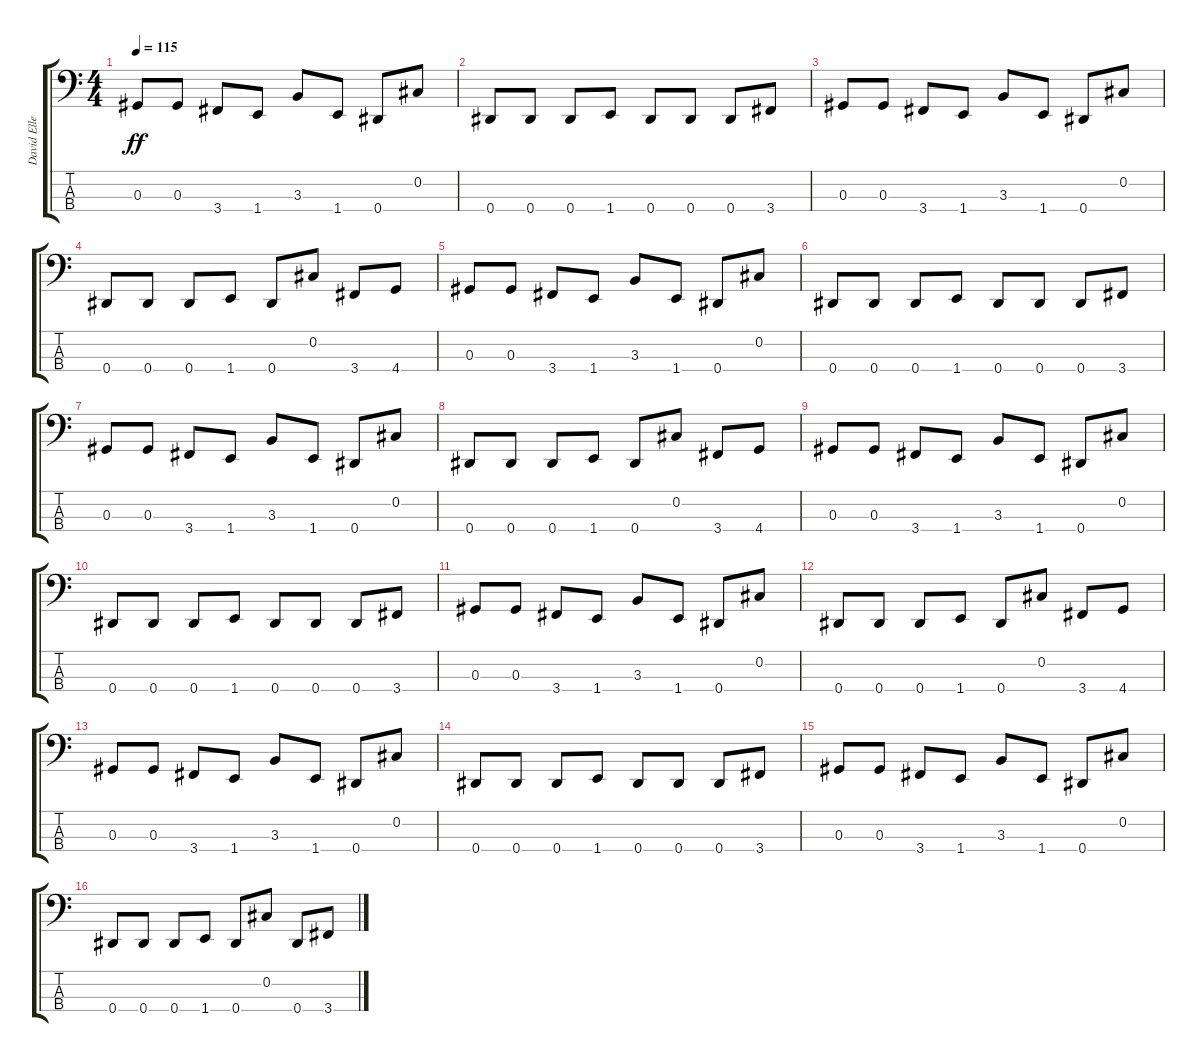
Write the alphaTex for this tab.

\track ("David Ellefson" "David Elle") {instrument electricbassfinger}
\staff {score tabs}
\tuning (Gb2 Db2 Ab1 Eb1) {hide}
\ts (4 4)
\tempo 115
\clef f4
\ks c
0.3.8{dy ff} 0.3.8 3.4.8 1.4.8 3.3.8 1.4.8 0.4.8 0.2.8 |
0.4.8 0.4.8 0.4.8 1.4.8 0.4.8 0.4.8 0.4.8 3.4.8 |
0.3.8 0.3.8 3.4.8 1.4.8 3.3.8 1.4.8 0.4.8 0.2.8 |
0.4.8 0.4.8 0.4.8 1.4.8 0.4.8 0.2.8 3.4.8 4.4.8 |
0.3.8 0.3.8 3.4.8 1.4.8 3.3.8 1.4.8 0.4.8 0.2.8 |
0.4.8 0.4.8 0.4.8 1.4.8 0.4.8 0.4.8 0.4.8 3.4.8 |
0.3.8 0.3.8 3.4.8 1.4.8 3.3.8 1.4.8 0.4.8 0.2.8 |
0.4.8 0.4.8 0.4.8 1.4.8 0.4.8 0.2.8 3.4.8 4.4.8 |
0.3.8 0.3.8 3.4.8 1.4.8 3.3.8 1.4.8 0.4.8 0.2.8 |
0.4.8 0.4.8 0.4.8 1.4.8 0.4.8 0.4.8 0.4.8 3.4.8 |
0.3.8 0.3.8 3.4.8 1.4.8 3.3.8 1.4.8 0.4.8 0.2.8 |
0.4.8 0.4.8 0.4.8 1.4.8 0.4.8 0.2.8 3.4.8 4.4.8 |
0.3.8 0.3.8 3.4.8 1.4.8 3.3.8 1.4.8 0.4.8 0.2.8 |
0.4.8 0.4.8 0.4.8 1.4.8 0.4.8 0.4.8 0.4.8 3.4.8 |
0.3.8 0.3.8 3.4.8 1.4.8 3.3.8 1.4.8 0.4.8 0.2.8 |
0.4.8 0.4.8 0.4.8 1.4.8 0.4.8 0.2.8 0.4.8 3.4.8
